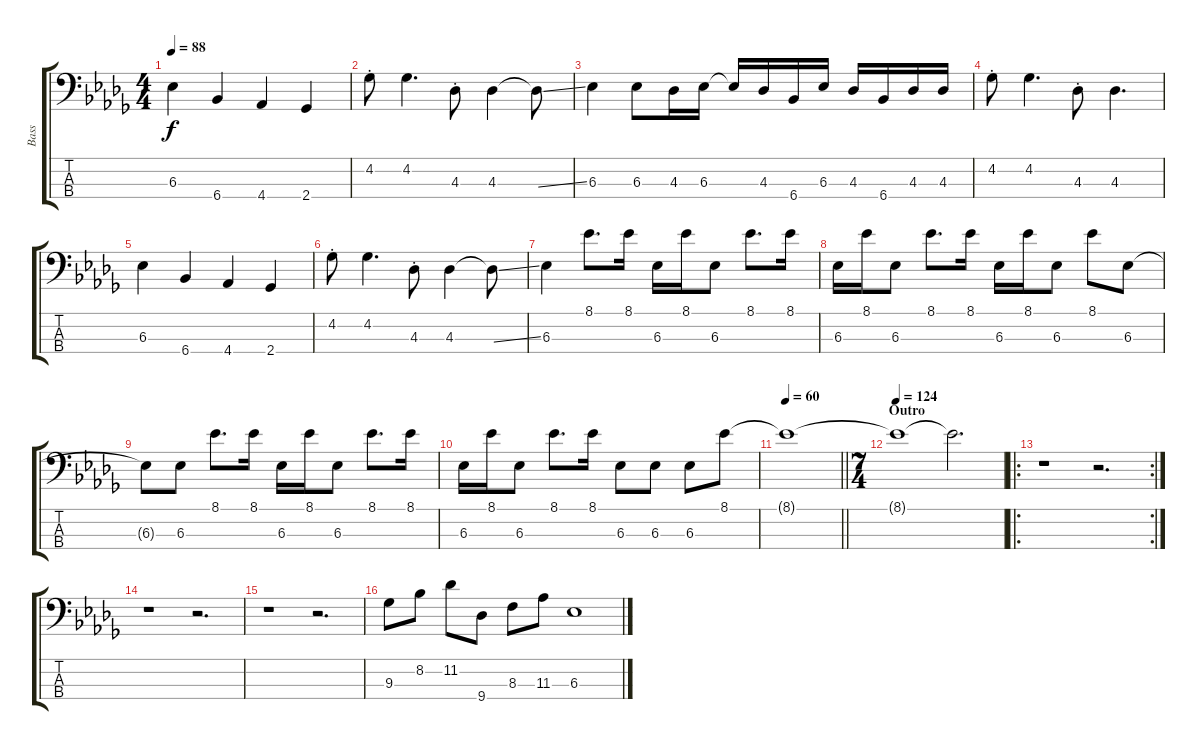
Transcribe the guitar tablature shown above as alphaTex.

\track ("Bass" "Bass") {instrument electricbassfinger}
\staff {score tabs}
\tuning (G2 D2 A1 E1) {hide}
\ts (4 4)
\tempo 88
\clef f4
\ks bbminor
6.3.4{dy f} 6.4.4 4.4.4 2.4.4 |
4.2{st}.8 4.2.4{d} 4.3{st}.8 4.3.4 4.3{ss t}.8 |
6.3.4 6.3.8 4.3.16 6.3.16 6.3{t}.16 4.3.16 6.4.16 6.3.16 4.3.16 6.4.16 4.3.16 4.3.16 |
4.2{st}.8 4.2.4{d} 4.3{st}.8 4.3.4{d} |
6.3.4 6.4.4 4.4.4 2.4.4 |
4.2{st}.8 4.2.4{d} 4.3{st}.8 4.3.4 4.3{ss t}.8 |
6.3.4 8.1.8{d} 8.1.16 6.3.16 8.1.16 6.3.8 8.1.8{d} 8.1.16 |
6.3.16 8.1.16 6.3.8 8.1.8{d} 8.1.16 6.3.16 8.1.16 6.3.8 8.1.8 6.3.8 |
6.3{t}.8 6.3.8 8.1.8{d} 8.1.16 6.3.16 8.1.16 6.3.8 8.1.8{d} 8.1.16 |
6.3.16 8.1.16 6.3.8 8.1.8{d} 8.1.16 6.3.8 6.3.8 6.3.8 8.1.8 |
\tempo 60
\barLineRight lightlight
8.1{t}.1 |
\ts (7 4)
\section ("" "Outro")
\tempo 124
8.1{t}.1 8.1{t}.2{d} |
\ro
\rc 2
r.1 r.2{d} |
r.1 r.2{d} |
r.1 r.2{d} |
9.3.8 8.2.8 11.2.8 9.4.8 8.3.8 11.3.8 6.3.1
